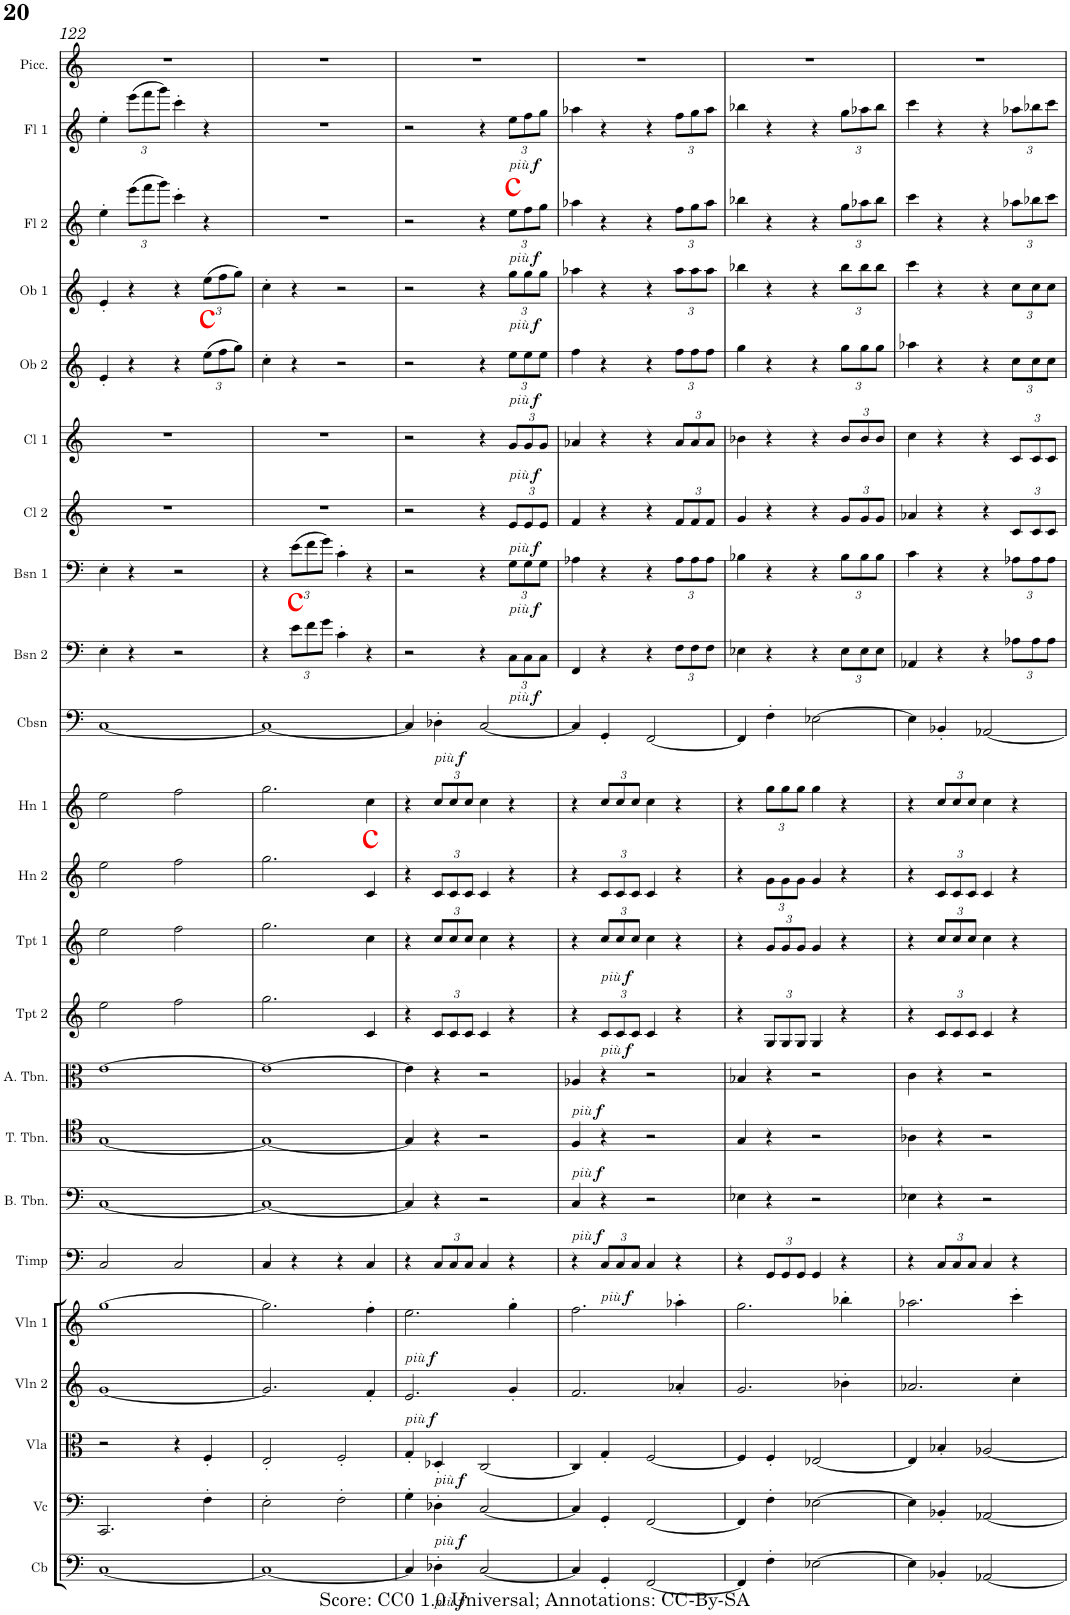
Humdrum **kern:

**kern	**dynam	**kern	**dynam	**kern	**dynam	**kern	**dynam	**kern	**dynam	**kern	**dynam	**kern	**dynam	**kern	**dynam	**kern	**dynam	**kern	**dynam	**kern	**dynam	**kern	**kern	**text	**kern	**dynam	**kern	**dynam	**kern	**text	**dynam	**kern	**dynam	**kern	**dynam	**kern	**dynam	**kern	**text	**dynam	**kern	**dynam	**kern	**text	**dynam	**kern
*part23	*part23	*part22	*part22	*part21	*part21	*part20	*part20	*part19	*part19	*part18	*part18	*part17	*part17	*part16	*part16	*part15	*part15	*part14	*part14	*part13	*part13	*part12	*part11	*part11	*part10	*part10	*part9	*part9	*part8	*part8	*part8	*part7	*part7	*part6	*part6	*part5	*part5	*part4	*part4	*part4	*part3	*part3	*part2	*part2	*part2	*part1
*staff23	*staff23	*staff22	*staff22	*staff21	*staff21	*staff20	*staff20	*staff19	*staff19	*staff18	*staff18	*staff17	*staff17	*staff16	*staff16	*staff15	*staff15	*staff14	*staff14	*staff13	*staff13	*staff12	*staff11	*staff11	*staff10	*staff10	*staff9	*staff9	*staff8	*staff8	*staff8	*staff7	*staff7	*staff6	*staff6	*staff5	*staff5	*staff4	*staff4	*staff4	*staff3	*staff3	*staff2	*staff2	*staff2	*staff1
*I"Contrabass	*	*I"Violoncello	*	*I"Viola	*	*I"Violin 2	*	*I"Violin 1	*	*I"Timpani	*	*I"Bass Trombone	*	*I"Tenor Trombone	*	*I"Alto Trombone	*	*I"C Trumpet 2	*	*I"C Trumpet 1	*	*I"C Horn 2	*I"C Horn 1	*	*I"Contrabassoon	*	*I"Bassoon 2	*	*I"Bassoon 1	*	*	*I"C Clarinet 2	*	*I"C Clarinet 1	*	*I"Oboe 2	*	*I"Oboe 1	*	*	*I"Flute 2	*	*I"Flute 1	*	*	*I"Piccolo
*I'Cb	*	*I'Vc	*	*I'Vla	*	*I'Vln 2	*	*I'Vln 1	*	*I'Timp	*	*I'B. Tbn.	*	*I'T. Tbn.	*	*I'A. Tbn.	*	*I'Tpt 2	*	*I'Tpt 1	*	*I'Hn 2	*I'Hn 1	*	*I'Cbsn	*	*I'Bsn 2	*	*I'Bsn 1	*	*	*I'Cl 2	*	*I'Cl 1	*	*I'Ob 2	*	*I'Ob 1	*	*	*I'Fl 2	*	*I'Fl 1	*	*	*I'Picc.
!!LO:PB:g=z
*clefF4	*	*clefF4	*	*clefC3	*	*clefG2	*	*clefG2	*	*clefF4	*	*clefF4	*	*clefC4	*	*clefC3	*	*clefG2	*	*clefG2	*	*clefG2	*clefG2	*	*clefF4	*	*clefF4	*	*clefF4	*	*	*clefG2	*	*clefG2	*	*clefG2	*	*clefG2	*	*	*clefG2	*	*clefG2	*	*	*clefG2
*Trd7c12	*	*	*	*	*	*	*	*	*	*	*	*	*	*	*	*	*	*	*	*	*	*Trd7c12	*Trd7c12	*	*Trd7c12	*	*	*	*	*	*	*Trd1c2	*	*Trd1c2	*	*	*	*	*	*	*	*	*	*	*	*Trd-7c-12
*k[]	*	*k[]	*	*k[]	*	*k[]	*	*k[]	*	*k[]	*	*k[]	*	*k[]	*	*k[]	*	*k[]	*	*k[]	*	*k[]	*k[]	*	*k[]	*	*k[]	*	*k[]	*	*	*k[]	*	*k[]	*	*k[]	*	*k[]	*	*	*k[]	*	*k[]	*	*	*k[]
*M4/4	*	*M4/4	*	*M4/4	*	*M4/4	*	*M4/4	*	*M4/4	*	*M4/4	*	*M4/4	*	*M4/4	*	*M4/4	*	*M4/4	*	*M4/4	*M4/4	*	*M4/4	*	*M4/4	*	*M4/4	*	*	*M4/4	*	*M4/4	*	*M4/4	*	*M4/4	*	*	*M4/4	*	*M4/4	*	*	*M4/4
*met(c)	*	*met(c)	*	*met(c)	*	*met(c)	*	*met(c)	*	*met(c)	*	*met(c)	*	*met(c)	*	*met(c)	*	*met(c)	*	*met(c)	*	*met(c)	*met(c)	*	*met(c)	*	*met(c)	*	*met(c)	*	*	*met(c)	*	*met(c)	*	*met(c)	*	*met(c)	*	*	*met(c)	*	*met(c)	*	*	*met(c)
=122	=122	=122	=122	=122	=122	=122	=122	=122	=122	=122	=122	=122	=122	=122	=122	=122	=122	=122	=122	=122	=122	=122	=122	=122	=122	=122	=122	=122	=122	=122	=122	=122	=122	=122	=122	=122	=122	=122	=122	=122	=122	=122	=122	=122	=122	=122
[1C	.	2.CC/	.	2r	.	[1g	.	[1gg	.	2C/	.	[1C	.	[1G	.	[1e	.	2ee\	.	2ee\	.	2ee\	2ee\	.	[1C	.	4E'\	.	4E'\	.	.	1r	.	1r	.	4e'/	.	4e'/	.	.	4ee'\	.	4ee'\	.	.	1r
*	*	*	*	*	*	*	*	*	*	*	*	*	*	*	*	*	*	*	*	*	*	*	*	*	*	*	*	*	*	*	*	*	*	*	*	*	*	*	*	*	*Xbrackettup	*	*Xbrackettup	*	*	*
.	.	.	.	.	.	.	.	.	.	.	.	.	.	.	.	.	.	.	.	.	.	.	.	.	.	.	4r	.	4r	.	.	.	.	.	.	4r	.	4r	.	.	(12eee\L	.	(12eee\L	.	.	.
.	.	.	.	.	.	.	.	.	.	.	.	.	.	.	.	.	.	.	.	.	.	.	.	.	.	.	.	.	.	.	.	.	.	.	.	.	.	.	.	.	12fff\	.	12fff\	.	.	.
.	.	.	.	.	.	.	.	.	.	.	.	.	.	.	.	.	.	.	.	.	.	.	.	.	.	.	.	.	.	.	.	.	.	.	.	.	.	.	.	.	12ggg\J)	.	12ggg\J)	.	.	.
.	.	.	.	4r	.	.	.	.	.	2C/	.	.	.	.	.	.	.	2ff\	.	2ff\	.	2ff\	2ff\	.	.	.	2r	.	2r	.	.	.	.	.	.	4r	.	4r	.	.	4ccc'\	.	4ccc'\	.	.	.
*	*	*	*	*	*	*	*	*	*	*	*	*	*	*	*	*	*	*	*	*	*	*	*	*	*	*	*	*	*	*	*	*	*	*	*	*Xbrackettup	*	*Xbrackettup	*	*	*	*	*	*	*	*
!	!	!	!	!	!	!	!	!	!	!	!	!	!	!	!	!	!	!	!	!	!	!	!	!	!	!	!	!	!	!	!	!	!	!	!	!	!	!	!LO:LY:b:color=#FF0000	!	!	!	!	!	!	!
.	.	4F'\	.	4F'/	.	.	.	.	.	.	.	.	.	.	.	.	.	.	.	.	.	.	.	.	.	.	.	.	.	.	.	.	.	.	.	(12ee\L	.	(12ee\L	c	.	4r	.	4r	.	.	.
.	.	.	.	.	.	.	.	.	.	.	.	.	.	.	.	.	.	.	.	.	.	.	.	.	.	.	.	.	.	.	.	.	.	.	.	12ff\	.	12ff\	.	.	.	.	.	.	.	.
.	.	.	.	.	.	.	.	.	.	.	.	.	.	.	.	.	.	.	.	.	.	.	.	.	.	.	.	.	.	.	.	.	.	.	.	12gg\J)	.	12gg\J)	.	.	.	.	.	.	.	.
=123	=123	=123	=123	=123	=123	=123	=123	=123	=123	=123	=123	=123	=123	=123	=123	=123	=123	=123	=123	=123	=123	=123	=123	=123	=123	=123	=123	=123	=123	=123	=123	=123	=123	=123	=123	=123	=123	=123	=123	=123	=123	=123	=123	=123	=123	=123
1C_	.	2E'\	.	2E'/	.	2.g/]	.	2.gg\]	.	4C/	.	1C_	.	1G_	.	1e_	.	2.gg\	.	2.gg\	.	2.gg\	2.gg\	.	1C_	.	4r	.	4r	.	.	1r	.	1r	.	4cc'\	.	4cc'\	.	.	1r	.	1r	.	.	1r
*	*	*	*	*	*	*	*	*	*	*	*	*	*	*	*	*	*	*	*	*	*	*	*	*	*	*	*Xbrackettup	*	*Xbrackettup	*	*	*	*	*	*	*	*	*	*	*	*	*	*	*	*	*
!	!	!	!	!	!	!	!	!	!	!	!	!	!	!	!	!	!	!	!	!	!	!	!	!	!	!	!	!	!	!LO:LY:b:color=#FF0000	!	!	!	!	!	!	!	!	!	!	!	!	!	!	!	!
.	.	.	.	.	.	.	.	.	.	4r	.	.	.	.	.	.	.	.	.	.	.	.	.	.	.	.	12e\L	.	(12e\L	c	.	.	.	.	.	4r	.	4r	.	.	.	.	.	.	.	.
.	.	.	.	.	.	.	.	.	.	.	.	.	.	.	.	.	.	.	.	.	.	.	.	.	.	.	12f\	.	12f\	.	.	.	.	.	.	.	.	.	.	.	.	.	.	.	.	.
.	.	.	.	.	.	.	.	.	.	.	.	.	.	.	.	.	.	.	.	.	.	.	.	.	.	.	12g\J	.	12g\J)	.	.	.	.	.	.	.	.	.	.	.	.	.	.	.	.	.
.	.	2F'\	.	2F'/	.	.	.	.	.	4r	.	.	.	.	.	.	.	.	.	.	.	.	.	.	.	.	4c'\	.	4c'\	.	.	.	.	.	.	2r	.	2r	.	.	.	.	.	.	.	.
!	!	!	!	!	!	!	!	!	!	!	!	!	!	!	!	!	!	!	!	!	!	!	!	!LO:LY:b:color=#FF0000	!	!	!	!	!	!	!	!	!	!	!	!	!	!	!	!	!	!	!	!	!	!
.	.	.	.	.	.	4f'/	.	4ff'\	.	4C/	.	.	.	.	.	.	.	4c/	.	4cc\	.	4c/	4cc\	c	.	.	4r	.	4r	.	.	.	.	.	.	.	.	.	.	.	.	.	.	.	.	.
=124	=124	=124	=124	=124	=124	=124	=124	=124	=124	=124	=124	=124	=124	=124	=124	=124	=124	=124	=124	=124	=124	=124	=124	=124	=124	=124	=124	=124	=124	=124	=124	=124	=124	=124	=124	=124	=124	=124	=124	=124	=124	=124	=124	=124	=124	=124
!	!	!	!	!	!	!	!LO:DY:b	!	!	!	!	!	!	!	!	!	!	!	!	!	!	!	!	!	!	!	!	!	!	!	!	!	!	!	!	!	!	!	!	!	!	!	!	!	!	!
!	!	!	!	!	!	!	!LO:DY:n=1:b	!	!LO:DY:b	!	!	!	!	!	!	!	!	!	!	!	!	!	!	!	!	!	!	!	!	!	!	!	!	!	!	!	!	!	!	!	!	!	!	!	!	!
!	!	!	!	!	!	!	!	!	!LO:DY:n=1:b	!	!	!	!	!	!	!	!	!	!	!	!	!	!	!	!	!	!	!	!	!	!	!	!	!	!	!	!	!	!	!	!	!	!	!	!	!
4C/]	.	4G'\	.	4G'/	.	2.e/	other-dynamics f	2.ee\	other-dynamics f	4r	.	4C/]	.	4G/]	.	4e\]	.	4r	.	4r	.	4r	4r	.	4C/]	.	2r	.	2r	.	.	2r	.	2r	.	2r	.	2r	.	.	2r	.	2r	.	.	1r
*	*	*	*	*	*	*	*	*	*	*Xbrackettup	*	*	*	*	*	*	*	*Xbrackettup	*	*Xbrackettup	*	*Xbrackettup	*Xbrackettup	*	*	*	*	*	*	*	*	*	*	*	*	*	*	*	*	*	*	*	*	*	*	*
!	!LO:DY:b	!	!	!	!	!	!	!	!	!	!	!	!	!	!	!	!	!	!	!	!	!	!	!	!	!	!	!	!	!	!	!	!	!	!	!	!	!	!	!	!	!	!	!	!	!
!	!LO:DY:n=1:b	!	!LO:DY:b	!	!	!	!	!	!	!	!	!	!	!	!	!	!	!	!	!	!	!	!	!	!	!	!	!	!	!	!	!	!	!	!	!	!	!	!	!	!	!	!	!	!	!
!	!	!	!LO:DY:n=1:b	!	!LO:DY:b	!	!	!	!	!	!	!	!	!	!	!	!	!	!	!	!	!	!	!	!	!	!	!	!	!	!	!	!	!	!	!	!	!	!	!	!	!	!	!	!	!
!	!	!	!	!	!LO:DY:n=1:b	!	!	!	!	!	!	!	!	!	!	!	!	!	!	!	!	!	!	!	!	!LO:DY:b	!	!	!	!	!	!	!	!	!	!	!	!	!	!	!	!	!	!	!	!
!	!	!	!	!	!	!	!	!	!	!	!	!	!	!	!	!	!	!	!	!	!	!	!	!	!	!LO:DY:n=1:b	!	!	!	!	!	!	!	!	!	!	!	!	!	!	!	!	!	!	!	!
4D-X'\	other-dynamics f	4D-X'\	other-dynamics f	4D-X'/	other-dynamics f	.	.	.	.	12C/L	.	4r	.	4r	.	4r	.	12c/L	.	12cc/L	.	12c/L	12cc/L	.	4D-X'\	other-dynamics f	.	.	.	.	.	.	.	.	.	.	.	.	.	.	.	.	.	.	.	.
.	.	.	.	.	.	.	.	.	.	12C/	.	.	.	.	.	.	.	12c/	.	12cc/	.	12c/	12cc/	.	.	.	.	.	.	.	.	.	.	.	.	.	.	.	.	.	.	.	.	.	.	.
.	.	.	.	.	.	.	.	.	.	12C/J	.	.	.	.	.	.	.	12c/J	.	12cc/J	.	12c/J	12cc/J	.	.	.	.	.	.	.	.	.	.	.	.	.	.	.	.	.	.	.	.	.	.	.
[2C/	.	[2C/	.	[2C/	.	.	.	.	.	4C/	.	2r	.	2r	.	2r	.	4c/	.	4cc\	.	4c/	4cc\	.	[2C/	.	4r	.	4r	.	.	4r	.	4r	.	4r	.	4r	.	.	4r	.	4r	.	.	.
*	*	*	*	*	*	*	*	*	*	*	*	*	*	*	*	*	*	*	*	*	*	*	*	*	*	*	*	*	*	*	*	*Xbrackettup	*	*Xbrackettup	*	*	*	*	*	*	*	*	*	*	*	*
!	!	!	!	!	!	!	!	!	!	!	!	!	!	!	!	!	!	!	!	!	!	!	!	!	!	!	!	!LO:DY:b	!	!	!	!	!	!	!	!	!	!	!	!	!	!	!	!LO:LY:b:color=#FF0000	!	!
!	!	!	!	!	!	!	!	!	!	!	!	!	!	!	!	!	!	!	!	!	!	!	!	!	!	!	!	!LO:DY:n=1:b	!	!	!LO:DY:b	!	!	!	!	!	!	!	!	!	!	!	!	!	!	!
!	!	!	!	!	!	!	!	!	!	!	!	!	!	!	!	!	!	!	!	!	!	!	!	!	!	!	!	!	!	!	!LO:DY:n=1:b	!	!LO:DY:b	!	!	!	!	!	!	!	!	!	!	!	!	!
!	!	!	!	!	!	!	!	!	!	!	!	!	!	!	!	!	!	!	!	!	!	!	!	!	!	!	!	!	!	!	!	!	!LO:DY:n=1:b	!	!LO:DY:b	!	!	!	!	!	!	!	!	!	!	!
!	!	!	!	!	!	!	!	!	!	!	!	!	!	!	!	!	!	!	!	!	!	!	!	!	!	!	!	!	!	!	!	!	!	!	!LO:DY:n=1:b	!	!LO:DY:b	!	!	!	!	!	!	!	!	!
!	!	!	!	!	!	!	!	!	!	!	!	!	!	!	!	!	!	!	!	!	!	!	!	!	!	!	!	!	!	!	!	!	!	!	!	!	!LO:DY:n=1:b	!	!	!LO:DY:b	!	!	!	!	!	!
!	!	!	!	!	!	!	!	!	!	!	!	!	!	!	!	!	!	!	!	!	!	!	!	!	!	!	!	!	!	!	!	!	!	!	!	!	!	!	!	!LO:DY:n=1:b	!	!LO:DY:b	!	!	!	!
!	!	!	!	!	!	!	!	!	!	!	!	!	!	!	!	!	!	!	!	!	!	!	!	!	!	!	!	!	!	!	!	!	!	!	!	!	!	!	!	!	!	!LO:DY:n=1:b	!	!	!LO:DY:b	!
!	!	!	!	!	!	!	!	!	!	!	!	!	!	!	!	!	!	!	!	!	!	!	!	!	!	!	!	!	!	!	!	!	!	!	!	!	!	!	!	!	!	!	!	!	!LO:DY:n=1:b	!
.	.	.	.	.	.	4g'/	.	4gg'\	.	4r	.	.	.	.	.	.	.	4r	.	4r	.	4r	4r	.	.	.	12C\L	other-dynamics f	12G\L	.	other-dynamics f	12e/L	other-dynamics f	12g/L	other-dynamics f	12ee\L	other-dynamics f	12gg\L	.	other-dynamics f	12ee\L	other-dynamics f	12ee\L	c	other-dynamics f	.
.	.	.	.	.	.	.	.	.	.	.	.	.	.	.	.	.	.	.	.	.	.	.	.	.	.	.	12C\	.	12G\	.	.	12e/	.	12g/	.	12ee\	.	12gg\	.	.	12ff\	.	12ff\	.	.	.
.	.	.	.	.	.	.	.	.	.	.	.	.	.	.	.	.	.	.	.	.	.	.	.	.	.	.	12C\J	.	12G\J	.	.	12e/J	.	12g/J	.	12ee\J	.	12gg\J	.	.	12gg\J	.	12gg\J	.	.	.
=125	=125	=125	=125	=125	=125	=125	=125	=125	=125	=125	=125	=125	=125	=125	=125	=125	=125	=125	=125	=125	=125	=125	=125	=125	=125	=125	=125	=125	=125	=125	=125	=125	=125	=125	=125	=125	=125	=125	=125	=125	=125	=125	=125	=125	=125	=125
!	!	!	!	!	!	!	!	!	!	!	!	!	!LO:DY:b	!	!	!	!	!	!	!	!	!	!	!	!	!	!	!	!	!	!	!	!	!	!	!	!	!	!	!	!	!	!	!	!	!
!	!	!	!	!	!	!	!	!	!	!	!	!	!LO:DY:n=1:b	!	!LO:DY:b	!	!	!	!	!	!	!	!	!	!	!	!	!	!	!	!	!	!	!	!	!	!	!	!	!	!	!	!	!	!	!
!	!	!	!	!	!	!	!	!	!	!	!	!	!	!	!LO:DY:n=1:b	!	!LO:DY:b	!	!	!	!	!	!	!	!	!	!	!	!	!	!	!	!	!	!	!	!	!	!	!	!	!	!	!	!	!
!	!	!	!	!	!	!	!	!	!	!	!	!	!	!	!	!	!LO:DY:n=1:b	!	!	!	!	!	!	!	!	!	!	!	!	!	!	!	!	!	!	!	!	!	!	!	!	!	!	!	!	!
4C/]	.	4C/]	.	4C/]	.	2.f/	.	2.ff\	.	4r	.	4C/	other-dynamics f	4F/	other-dynamics f	4A-X/	other-dynamics f	4r	.	4r	.	4r	4r	.	4C/]	.	4FF/	.	4A-X\	.	.	4f/	.	4a-X/	.	4ff\	.	4aa-X\	.	.	4aa-X\	.	4aa-X\	.	.	1r
!	!	!	!	!	!	!	!	!	!	!	!LO:DY:b	!	!	!	!	!	!	!	!	!	!	!	!	!	!	!	!	!	!	!	!	!	!	!	!	!	!	!	!	!	!	!	!	!	!	!
!	!	!	!	!	!	!	!	!	!	!	!LO:DY:n=1:b	!	!	!	!	!	!	!	!LO:DY:b	!	!	!	!	!	!	!	!	!	!	!	!	!	!	!	!	!	!	!	!	!	!	!	!	!	!	!
!	!	!	!	!	!	!	!	!	!	!	!	!	!	!	!	!	!	!	!LO:DY:n=1:b	!	!LO:DY:b	!	!	!	!	!	!	!	!	!	!	!	!	!	!	!	!	!	!	!	!	!	!	!	!	!
!	!	!	!	!	!	!	!	!	!	!	!	!	!	!	!	!	!	!	!	!	!LO:DY:n=1:b	!	!	!	!	!	!	!	!	!	!	!	!	!	!	!	!	!	!	!	!	!	!	!	!	!
4GG'/	.	4GG'/	.	4G'/	.	.	.	.	.	12C/L	other-dynamics f	4r	.	4r	.	4r	.	12c/L	other-dynamics f	12cc/L	other-dynamics f	12c/L	12cc/L	.	4GG'/	.	4r	.	4r	.	.	4r	.	4r	.	4r	.	4r	.	.	4r	.	4r	.	.	.
.	.	.	.	.	.	.	.	.	.	12C/	.	.	.	.	.	.	.	12c/	.	12cc/	.	12c/	12cc/	.	.	.	.	.	.	.	.	.	.	.	.	.	.	.	.	.	.	.	.	.	.	.
.	.	.	.	.	.	.	.	.	.	12C/J	.	.	.	.	.	.	.	12c/J	.	12cc/J	.	12c/J	12cc/J	.	.	.	.	.	.	.	.	.	.	.	.	.	.	.	.	.	.	.	.	.	.	.
[2FF/	.	[2FF/	.	[2F/	.	.	.	.	.	4C/	.	2r	.	2r	.	2r	.	4c/	.	4cc\	.	4c/	4cc\	.	[2FF/	.	4r	.	4r	.	.	4r	.	4r	.	4r	.	4r	.	.	4r	.	4r	.	.	.
.	.	.	.	.	.	4a-X'/	.	4aa-X'\	.	4r	.	.	.	.	.	.	.	4r	.	4r	.	4r	4r	.	.	.	12F\L	.	12A-\L	.	.	12f/L	.	12a-/L	.	12ff\L	.	12aa-\L	.	.	12ff\L	.	12ff\L	.	.	.
.	.	.	.	.	.	.	.	.	.	.	.	.	.	.	.	.	.	.	.	.	.	.	.	.	.	.	12F\	.	12A-\	.	.	12f/	.	12a-/	.	12ff\	.	12aa-\	.	.	12gg\	.	12gg\	.	.	.
.	.	.	.	.	.	.	.	.	.	.	.	.	.	.	.	.	.	.	.	.	.	.	.	.	.	.	12F\J	.	12A-\J	.	.	12f/J	.	12a-/J	.	12ff\J	.	12aa-\J	.	.	12aa-\J	.	12aa-\J	.	.	.
=126	=126	=126	=126	=126	=126	=126	=126	=126	=126	=126	=126	=126	=126	=126	=126	=126	=126	=126	=126	=126	=126	=126	=126	=126	=126	=126	=126	=126	=126	=126	=126	=126	=126	=126	=126	=126	=126	=126	=126	=126	=126	=126	=126	=126	=126	=126
4FF/]	.	4FF/]	.	4F/]	.	2.g/	.	2.gg\	.	4r	.	4E-X\	.	4G/	.	4B-X/	.	4r	.	4r	.	4r	4r	.	4FF/]	.	4E-X\	.	4B-X\	.	.	4g/	.	4b-X\	.	4gg\	.	4bb-X\	.	.	4bb-X\	.	4bb-X\	.	.	1r
4F'\	.	4F'\	.	4F'/	.	.	.	.	.	12GG/L	.	4r	.	4r	.	4r	.	12G/L	.	12g/L	.	12g\L	12gg\L	.	4F'\	.	4r	.	4r	.	.	4r	.	4r	.	4r	.	4r	.	.	4r	.	4r	.	.	.
.	.	.	.	.	.	.	.	.	.	12GG/	.	.	.	.	.	.	.	12G/	.	12g/	.	12g\	12gg\	.	.	.	.	.	.	.	.	.	.	.	.	.	.	.	.	.	.	.	.	.	.	.
.	.	.	.	.	.	.	.	.	.	12GG/J	.	.	.	.	.	.	.	12G/J	.	12g/J	.	12g\J	12gg\J	.	.	.	.	.	.	.	.	.	.	.	.	.	.	.	.	.	.	.	.	.	.	.
[2E-X\	.	[2E-X\	.	[2E-X/	.	.	.	.	.	4GG/	.	2r	.	2r	.	2r	.	4G/	.	4g/	.	4g/	4gg\	.	[2E-X\	.	4r	.	4r	.	.	4r	.	4r	.	4r	.	4r	.	.	4r	.	4r	.	.	.
.	.	.	.	.	.	4b-X'\	.	4bb-X'\	.	4r	.	.	.	.	.	.	.	4r	.	4r	.	4r	4r	.	.	.	12E-\L	.	12B-\L	.	.	12g/L	.	12b-/L	.	12gg\L	.	12bb-\L	.	.	12gg\L	.	12gg\L	.	.	.
.	.	.	.	.	.	.	.	.	.	.	.	.	.	.	.	.	.	.	.	.	.	.	.	.	.	.	12E-\	.	12B-\	.	.	12g/	.	12b-/	.	12gg\	.	12bb-\	.	.	12aa-X\	.	12aa-X\	.	.	.
.	.	.	.	.	.	.	.	.	.	.	.	.	.	.	.	.	.	.	.	.	.	.	.	.	.	.	12E-\J	.	12B-\J	.	.	12g/J	.	12b-/J	.	12gg\J	.	12bb-\J	.	.	12bb-\J	.	12bb-\J	.	.	.
=127	=127	=127	=127	=127	=127	=127	=127	=127	=127	=127	=127	=127	=127	=127	=127	=127	=127	=127	=127	=127	=127	=127	=127	=127	=127	=127	=127	=127	=127	=127	=127	=127	=127	=127	=127	=127	=127	=127	=127	=127	=127	=127	=127	=127	=127	=127
4E-\]	.	4E-\]	.	4E-/]	.	2.a-X/	.	2.aa-X\	.	4r	.	4E-X\	.	4A-X\	.	4c\	.	4r	.	4r	.	4r	4r	.	4E-\]	.	4AA-X/	.	4c\	.	.	4a-X/	.	4cc\	.	4aa-X\	.	4ccc\	.	.	4ccc\	.	4ccc\	.	.	1r
4BB-X'/	.	4BB-X'/	.	4B-X'/	.	.	.	.	.	12C/L	.	4r	.	4r	.	4r	.	12c/L	.	12cc/L	.	12c/L	12cc/L	.	4BB-X'/	.	4r	.	4r	.	.	4r	.	4r	.	4r	.	4r	.	.	4r	.	4r	.	.	.
.	.	.	.	.	.	.	.	.	.	12C/	.	.	.	.	.	.	.	12c/	.	12cc/	.	12c/	12cc/	.	.	.	.	.	.	.	.	.	.	.	.	.	.	.	.	.	.	.	.	.	.	.
.	.	.	.	.	.	.	.	.	.	12C/J	.	.	.	.	.	.	.	12c/J	.	12cc/J	.	12c/J	12cc/J	.	.	.	.	.	.	.	.	.	.	.	.	.	.	.	.	.	.	.	.	.	.	.
[2AA-X/	.	[2AA-X/	.	[2A-X/	.	.	.	.	.	4C/	.	2r	.	2r	.	2r	.	4c/	.	4cc\	.	4c/	4cc\	.	[2AA-X/	.	4r	.	4r	.	.	4r	.	4r	.	4r	.	4r	.	.	4r	.	4r	.	.	.
.	.	.	.	.	.	4cc'\	.	4ccc'\	.	4r	.	.	.	.	.	.	.	4r	.	4r	.	4r	4r	.	.	.	12A-X\L	.	12A-X\L	.	.	12c/L	.	12c/L	.	12cc\L	.	12cc\L	.	.	12aa-X\L	.	12aa-X\L	.	.	.
.	.	.	.	.	.	.	.	.	.	.	.	.	.	.	.	.	.	.	.	.	.	.	.	.	.	.	12A-\	.	12A-\	.	.	12c/	.	12c/	.	12cc\	.	12cc\	.	.	12bb-X\	.	12bb-X\	.	.	.
.	.	.	.	.	.	.	.	.	.	.	.	.	.	.	.	.	.	.	.	.	.	.	.	.	.	.	12A-\J	.	12A-\J	.	.	12c/J	.	12c/J	.	12cc\J	.	12cc\J	.	.	12ccc\J	.	12ccc\J	.	.	.
=	=	=	=	=	=	=	=	=	=	=	=	=	=	=	=	=	=	=	=	=	=	=	=	=	=	=	=	=	=	=	=	=	=	=	=	=	=	=	=	=	=	=	=	=	=	=
*-	*-	*-	*-	*-	*-	*-	*-	*-	*-	*-	*-	*-	*-	*-	*-	*-	*-	*-	*-	*-	*-	*-	*-	*-	*-	*-	*-	*-	*-	*-	*-	*-	*-	*-	*-	*-	*-	*-	*-	*-	*-	*-	*-	*-	*-	*-
